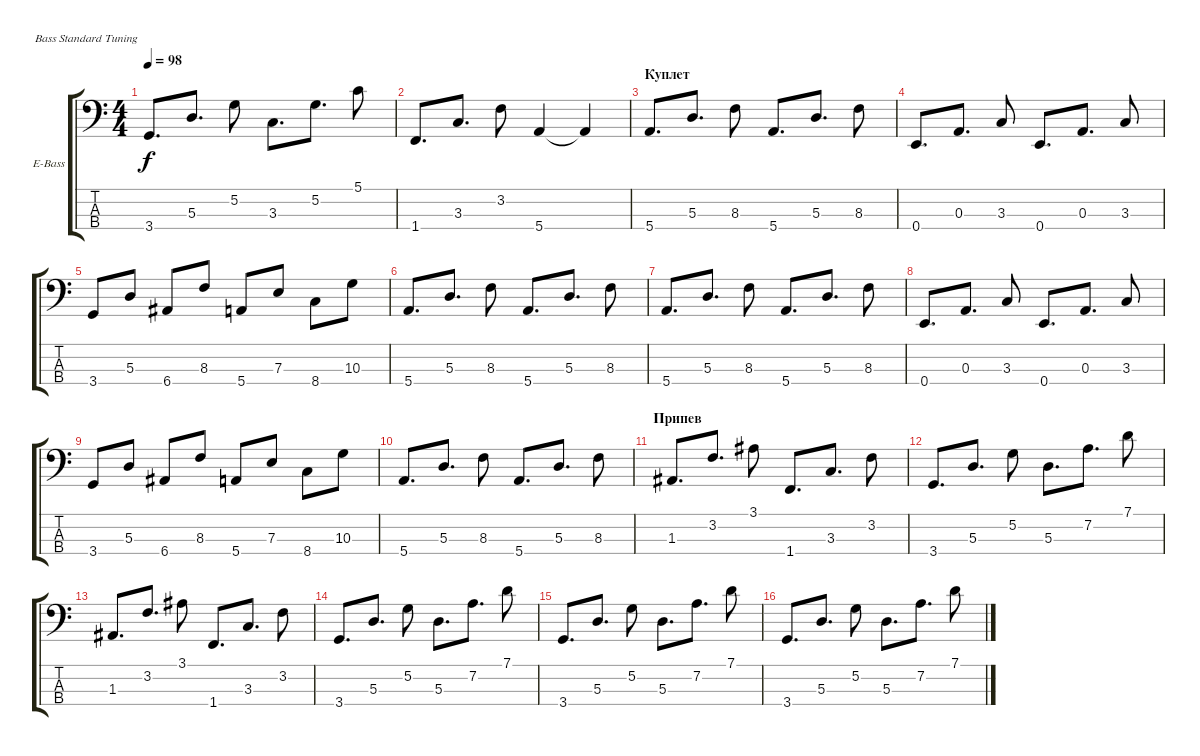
\defaultSystemsLayout 4
\bracketExtendMode groupsimilarinstruments
\firstSystemTrackNameOrientation horizontal
\otherSystemsTrackNameOrientation horizontal
\track ("А. Андреев" "E-Bass") {instrument electricbassfinger}
\staff {score tabs}
\tuning (G2 D2 A1 E1)
\ts (4 4)
\tempo 98
\clef f4
\ks c
3.4.8{d dy f} 5.3.8{d} 5.2.8 3.3.8{d} 5.2.8{d} 5.1.8 |
1.4.8{d} 3.3.8{d} 3.2.8 5.4.4 5.4{t}.4 |
\section ("" "Куплет")
5.4.8{d} 5.3.8{d} 8.3.8 5.4.8{d} 5.3.8{d} 8.3.8 |
0.4.8{d} 0.3.8{d} 3.3.8 0.4.8{d} 0.3.8{d} 3.3.8 |
3.4.8 5.3.8 6.4.8 8.3.8 5.4.8 7.3.8 8.4.8 10.3.8 |
5.4.8{d} 5.3.8{d} 8.3.8 5.4.8{d} 5.3.8{d} 8.3.8 |
5.4.8{d} 5.3.8{d} 8.3.8 5.4.8{d} 5.3.8{d} 8.3.8 |
0.4.8{d} 0.3.8{d} 3.3.8 0.4.8{d} 0.3.8{d} 3.3.8 |
3.4.8 5.3.8 6.4.8 8.3.8 5.4.8 7.3.8 8.4.8 10.3.8 |
5.4.8{d} 5.3.8{d} 8.3.8 5.4.8{d} 5.3.8{d} 8.3.8 |
\section ("" "Припев")
1.3.8{d} 3.2.8{d} 3.1.8 1.4.8{d} 3.3.8{d} 3.2.8 |
3.4.8{d} 5.3.8{d} 5.2.8 5.3.8{d} 7.2.8{d} 7.1.8 |
1.3.8{d} 3.2.8{d} 3.1.8 1.4.8{d} 3.3.8{d} 3.2.8 |
3.4.8{d} 5.3.8{d} 5.2.8 5.3.8{d} 7.2.8{d} 7.1.8 |
3.4.8{d} 5.3.8{d} 5.2.8 5.3.8{d} 7.2.8{d} 7.1.8 |
3.4.8{d} 5.3.8{d} 5.2.8 5.3.8{d} 7.2.8{d} 7.1.8
